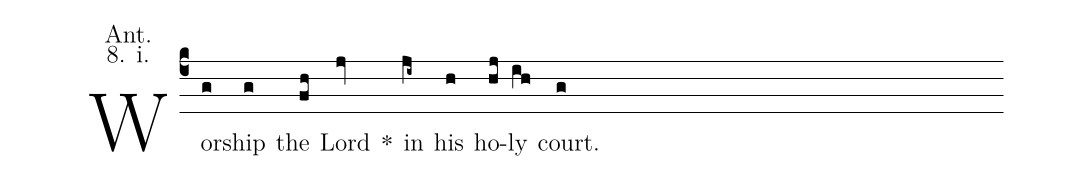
annotation: Ant.;
annotation: 8. i.;
%%
(c4) Wor(g)ship(g) the(fh) Lord(jv) <sp>*</sp>() in(ji~) his(h) ho(hj)ly(ih) court.(g)
